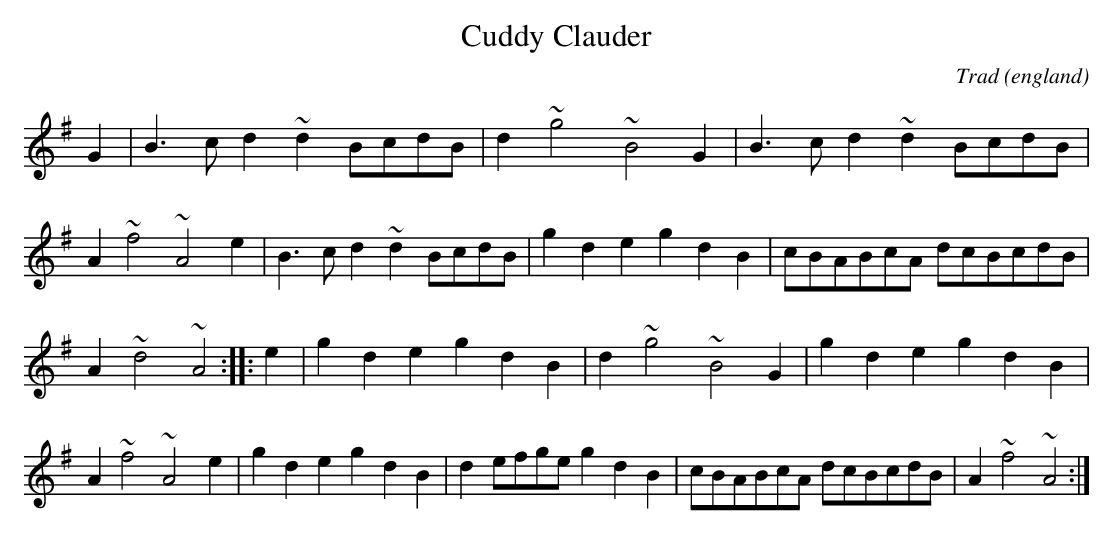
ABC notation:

X:1
T:Cuddy Clauder
O:england
C:Trad
M:6/8l
K:G
G2| B3cd2 ~d2BcdB | d2 ~g4 ~B4 G2| B3cd2 ~d2BcdB |A2 ~f4 ~A4 e2| B3cd2 ~d2BcdB | g2d2e2 g2d2B2 |cBABcA\
dcBcdB| A2 ~d4 ~A4:: e2|\
g2d2e2 g2d2B2| d2 ~g4 ~B4 G2| g2d2e2 g2d2B2| A2 ~f4 ~A4 e2|g2d2e2 g2d2B2|\
d2efge g2d2B2 |cBABcA dcBcdB |A2 ~f4 ~A4:|
